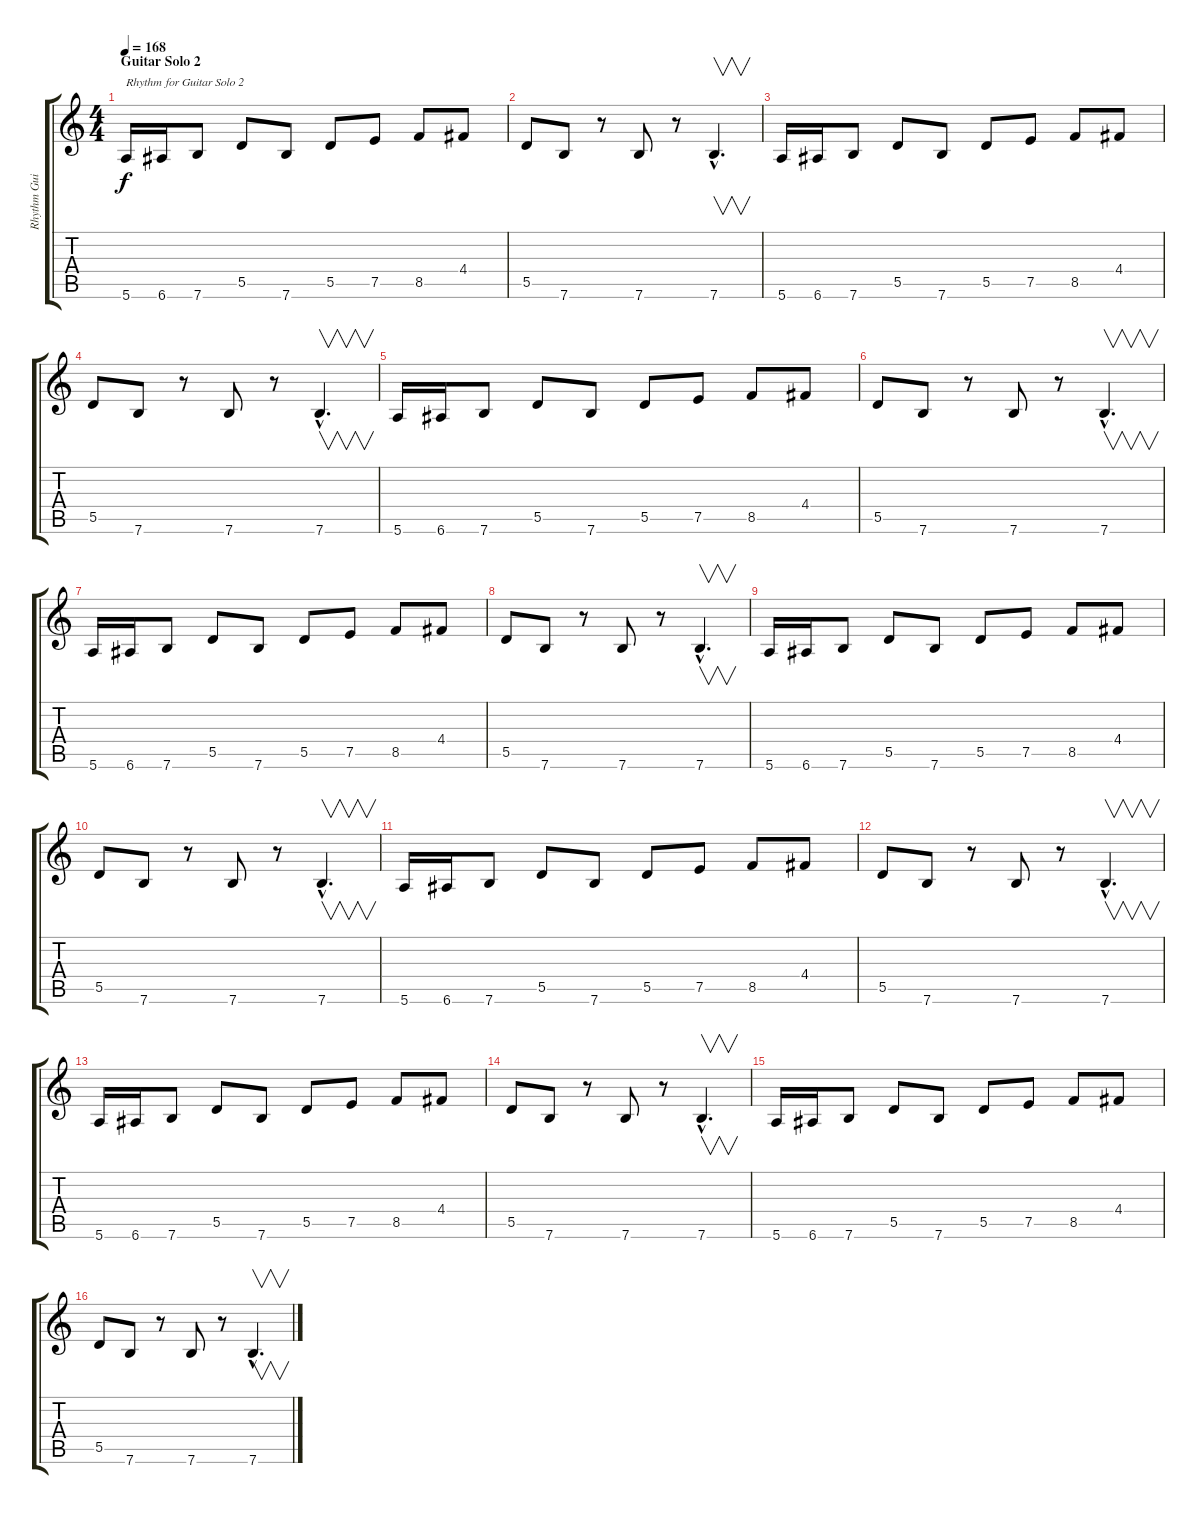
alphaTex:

\track ("Rhythm Guitar" "Rhythm Gui") {instrument distortionguitar}
\staff {score tabs}
\tuning (E4 B3 G3 D3 A2 E2) {hide}
\ts (4 4)
\section ("" "Guitar Solo 2")
\tempo 168
\clef g2
\ks c
5.6.16{txt "Rhythm for Guitar Solo 2" dy f} 6.6.16 7.6.8 5.5.8 7.6.8 5.5.8 7.5.8 8.5.8 4.4.8 |
5.5.8 7.6.8 r.8 7.6.8 r.8 7.6{hac}.4{v d} |
5.6.16 6.6.16 7.6.8 5.5.8 7.6.8 5.5.8 7.5.8 8.5.8 4.4.8 |
5.5.8 7.6.8 r.8 7.6.8 r.8 7.6{hac}.4{v d} |
5.6.16 6.6.16 7.6.8 5.5.8 7.6.8 5.5.8 7.5.8 8.5.8 4.4.8 |
5.5.8 7.6.8 r.8 7.6.8 r.8 7.6{hac}.4{v d} |
5.6.16 6.6.16 7.6.8 5.5.8 7.6.8 5.5.8 7.5.8 8.5.8 4.4.8 |
5.5.8 7.6.8 r.8 7.6.8 r.8 7.6{hac}.4{v d} |
5.6.16 6.6.16 7.6.8 5.5.8 7.6.8 5.5.8 7.5.8 8.5.8 4.4.8 |
5.5.8 7.6.8 r.8 7.6.8 r.8 7.6{hac}.4{v d} |
5.6.16 6.6.16 7.6.8 5.5.8 7.6.8 5.5.8 7.5.8 8.5.8 4.4.8 |
5.5.8 7.6.8 r.8 7.6.8 r.8 7.6{hac}.4{v d} |
5.6.16 6.6.16 7.6.8 5.5.8 7.6.8 5.5.8 7.5.8 8.5.8 4.4.8 |
5.5.8 7.6.8 r.8 7.6.8 r.8 7.6{hac}.4{v d} |
5.6.16 6.6.16 7.6.8 5.5.8 7.6.8 5.5.8 7.5.8 8.5.8 4.4.8 |
5.5.8 7.6.8 r.8 7.6.8 r.8 7.6{hac}.4{v d}
